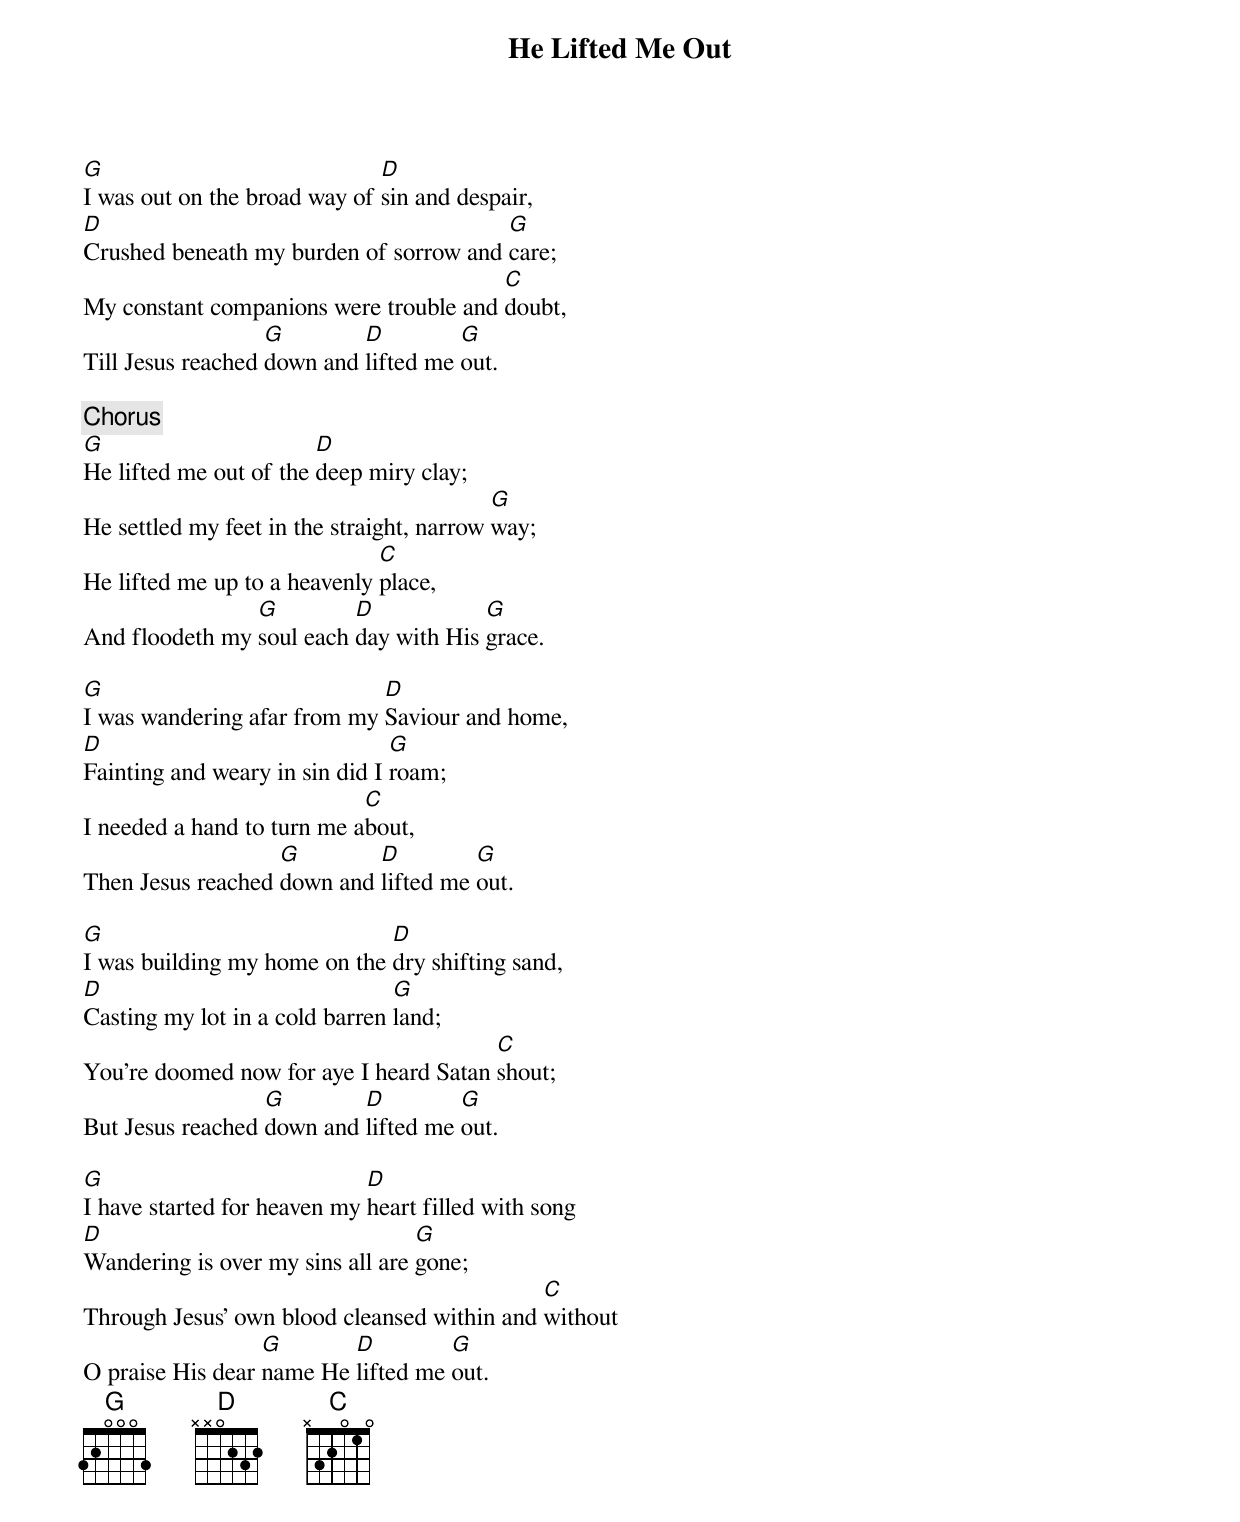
{Title: He Lifted Me Out}
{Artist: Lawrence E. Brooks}

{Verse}
[G]I was out on the broad way of [D]sin and despair,
[D]Crushed beneath my burden of sorrow and [G]care;
My constant companions were trouble and [C]doubt,
Till Jesus reached [G]down and [D]lifted me [G]out.

{Chorus}
[G]He lifted me out of the [D]deep miry clay;
He settled my feet in the straight, narrow [G]way;
He lifted me up to a heavenly [C]place,
And floodeth my [G]soul each [D]day with His [G]grace.

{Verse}
[G]I was wandering afar from my [D]Saviour and home,
[D]Fainting and weary in sin did I [G]roam;
I needed a hand to turn me a[C]bout,
Then Jesus reached [G]down and [D]lifted me [G]out.

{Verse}
[G]I was building my home on the [D]dry shifting sand,
[D]Casting my lot in a cold barren [G]land;
You're doomed now for aye I heard Satan [C]shout;
But Jesus reached [G]down and [D]lifted me [G]out.

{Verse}
[G]I have started for heaven my [D]heart filled with song
[D]Wandering is over my sins all are [G]gone;
Through Jesus' own blood cleansed within and [C]without
O praise His dear [G]name He [D]lifted me [G]out.
